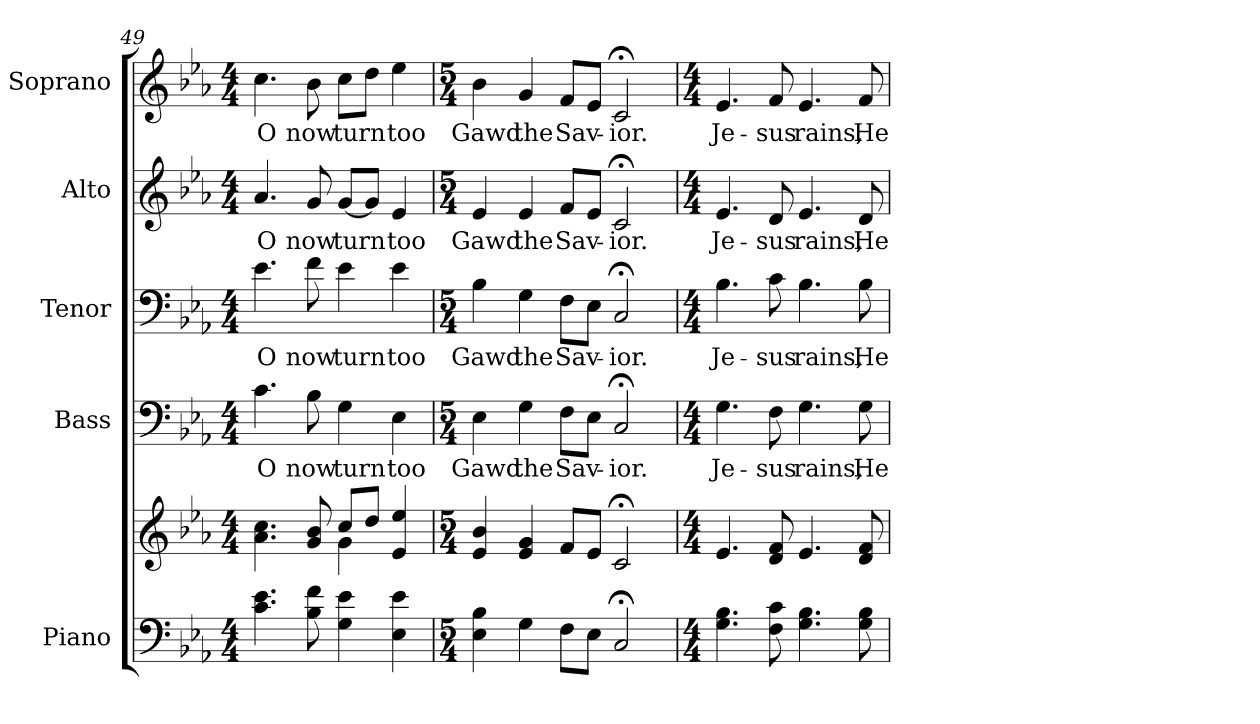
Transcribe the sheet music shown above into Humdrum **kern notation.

**kern	**kern	**kern	**text	**kern	**text	**kern	**text	**kern	**text
*part5	*part5	*part4	*part4	*part3	*part3	*part2	*part2	*part1	*part1
*staff6	*staff5	*staff4	*staff4	*staff3	*staff3	*staff2	*staff2	*staff1	*staff1
*I"Piano	*	*I"Bass	*	*I"Tenor	*	*I"Alto	*	*I"Soprano	*
*I'Pno.	*	*I'B.	*	*I'T.	*	*I'A.	*	*I'S.	*
*clefF4	*clefG2	*clefF4	*	*clefF4	*	*clefG2	*	*clefG2	*
*k[b-e-a-]	*k[b-e-a-]	*k[b-e-a-]	*	*k[b-e-a-]	*	*k[b-e-a-]	*	*k[b-e-a-]	*
*E-:	*E-:	*E-:	*	*E-:	*	*E-:	*	*E-:	*
*M4/4	*M4/4	*M4/4	*	*M4/4	*	*M4/4	*	*M4/4	*
=49	=49	=49	=49	=49	=49	=49	=49	=49	=49
*	*^	*	*	*	*	*	*	*	*
!	!	!	!	!LO:LY:b:color=#000000	!	!	!	!	!	!
!	!	!	!	!	!	!LO:LY:b:color=#000000	!	!	!	!
!	!	!	!	!	!	!	!	!LO:LY:b:color=#000000	!	!
!	!	!	!	!	!	!	!	!	!	!LO:LY:b:color=#000000
4.ci\ 4.e-i	4.a-i\ 4.cci	2ryy	4.ci\	O	4.e-i\	O	4.a-i/	O	4.cci\	O
!	!	!	!	!LO:LY:b:color=#000000	!	!	!	!	!	!
!	!	!	!	!	!	!LO:LY:b:color=#000000	!	!	!	!
!	!	!	!	!	!	!	!	!LO:LY:b:color=#000000	!	!
!	!	!	!	!	!	!	!	!	!	!LO:LY:b:color=#000000
8B-i\ 8fi	8gi/ 8b-i	.	8B-i\	now	8fi\	now	8gi/	now	8b-i\	now
!	!	!	!	!LO:LY:b:color=#000000	!	!	!	!	!	!
!	!	!	!	!	!	!LO:LY:b:color=#000000	!	!	!	!
!	!	!	!	!	!	!	!	!LO:LY:b:color=#000000	!	!
!	!	!	!	!	!	!	!	!	!	!LO:LY:b:color=#000000
4Gi\ 4e-i	8cci/L	4gi\	4Gi\	turn	4e-i\	turn	[<8gi/L	turn	8cci\L	turn
.	8ddi/J	.	.	.	.	.	8gi/J]	.	8ddi\J	.
!	!	!	!	!LO:LY:b:color=#000000	!	!	!	!	!	!
!	!	!	!	!	!	!LO:LY:b:color=#000000	!	!	!	!
!	!	!	!	!	!	!	!	!LO:LY:b:color=#000000	!	!
!	!	!	!	!	!	!	!	!	!	!LO:LY:b:color=#000000
4E-i\ 4e-i	4e-i/ 4ee-i	4ryy	4E-i\	too	4e-i\	too	4e-i/	too	4ee-i\	too
*	*v	*v	*	*	*	*	*	*	*	*
!!LO:PB:g=z
=50	=50	=50	=50	=50	=50	=50	=50	=50	=50
*M5/4	*M5/4	*M5/4	*	*M5/4	*	*M5/4	*	*M5/4	*
*	*^	*	*	*	*	*	*	*	*
!	!	!	!	!LO:LY:b:color=#000000	!	!	!	!	!	!
*	*v	*v	*	*	*	*	*	*	*	*
*	*^	*	*	*	*	*	*	*	*
!	!	!	!	!	!	!LO:LY:b:color=#000000	!	!	!	!
*	*v	*v	*	*	*	*	*	*	*	*
*	*^	*	*	*	*	*	*	*	*
!	!	!	!	!	!	!	!	!LO:LY:b:color=#000000	!	!
*	*v	*v	*	*	*	*	*	*	*	*
*	*^	*	*	*	*	*	*	*	*
!	!	!	!	!	!	!	!	!	!	!LO:LY:b:color=#000000
*	*v	*v	*	*	*	*	*	*	*	*
4E-i\ 4B-i	4e-i/ 4b-i	4E-i\	Gawd	4B-i\	Gawd	4e-i/	Gawd	4b-i\	Gawd
!	!	!	!LO:LY:b:color=#000000	!	!	!	!	!	!
!	!	!	!	!	!LO:LY:b:color=#000000	!	!	!	!
!	!	!	!	!	!	!	!LO:LY:b:color=#000000	!	!
!	!	!	!	!	!	!	!	!	!LO:LY:b:color=#000000
4Gi\	4e-i/ 4gi	4Gi\	the	4Gi\	the	4e-i/	the	4gi/	the
!	!	!	!LO:LY:b:color=#000000	!	!	!	!	!	!
!	!	!	!	!	!LO:LY:b:color=#000000	!	!	!	!
!	!	!	!	!	!	!	!LO:LY:b:color=#000000	!	!
!	!	!	!	!	!	!	!	!	!LO:LY:b:color=#000000
8Fi\L	8fi/L	8Fi\L	Sav-	8Fi\L	Sav-	8fi/L	Sav-	8fi/L	Sav-
8E-i\J	8e-i/J	8E-i\J	.	8E-i\J	.	8e-i/J	.	8e-i/J	.
!	!	!	!LO:LY:b:color=#000000	!	!	!	!	!	!
!	!	!	!	!	!LO:LY:b:color=#000000	!	!	!	!
!	!	!	!	!	!	!	!LO:LY:b:color=#000000	!	!
!	!	!	!	!	!	!	!	!	!LO:LY:b:color=#000000
2C;i/	2c;i/	2C;i/	-ior.	2C;i/	-ior.	2c;i/	-ior.	2c;i/	-ior.
=51	=51	=51	=51	=51	=51	=51	=51	=51	=51
*M4/4	*M4/4	*M4/4	*	*M4/4	*	*M4/4	*	*M4/4	*
!	!	!	!LO:LY:b:color=#000000	!	!	!	!	!	!
!	!	!	!	!	!LO:LY:b:color=#000000	!	!	!	!
!	!	!	!	!	!	!	!LO:LY:b:color=#000000	!	!
!	!	!	!	!	!	!	!	!	!LO:LY:b:color=#000000
4.Gi\ 4.B-i	4.e-i/	4.Gi\	Je-	4.B-i\	Je-	4.e-i/	Je-	4.e-i/	Je-
!	!	!	!LO:LY:b:color=#000000	!	!	!	!	!	!
!	!	!	!	!	!LO:LY:b:color=#000000	!	!	!	!
!	!	!	!	!	!	!	!LO:LY:b:color=#000000	!	!
!	!	!	!	!	!	!	!	!	!LO:LY:b:color=#000000
8Fi\ 8ci	8di/ 8fi	8Fi\	-sus	8ci\	-sus	8di/	-sus	8fi/	-sus
!	!	!	!LO:LY:b:color=#000000	!	!	!	!	!	!
!	!	!	!	!	!LO:LY:b:color=#000000	!	!	!	!
!	!	!	!	!	!	!	!LO:LY:b:color=#000000	!	!
!	!	!	!	!	!	!	!	!	!LO:LY:b:color=#000000
4.Gi\ 4.B-i	4.e-i/	4.Gi\	rains,	4.B-i\	rains,	4.e-i/	rains,	4.e-i/	rains,
!	!	!	!LO:LY:b:color=#000000	!	!	!	!	!	!
!	!	!	!	!	!LO:LY:b:color=#000000	!	!	!	!
!	!	!	!	!	!	!	!LO:LY:b:color=#000000	!	!
!	!	!	!	!	!	!	!	!	!LO:LY:b:color=#000000
8Gi\ 8B-i	8di/ 8fi	8Gi\	He	8B-i\	He	8di/	He	8fi/	He
=	=	=	=	=	=	=	=	=	=
*-	*-	*-	*-	*-	*-	*-	*-	*-	*-
